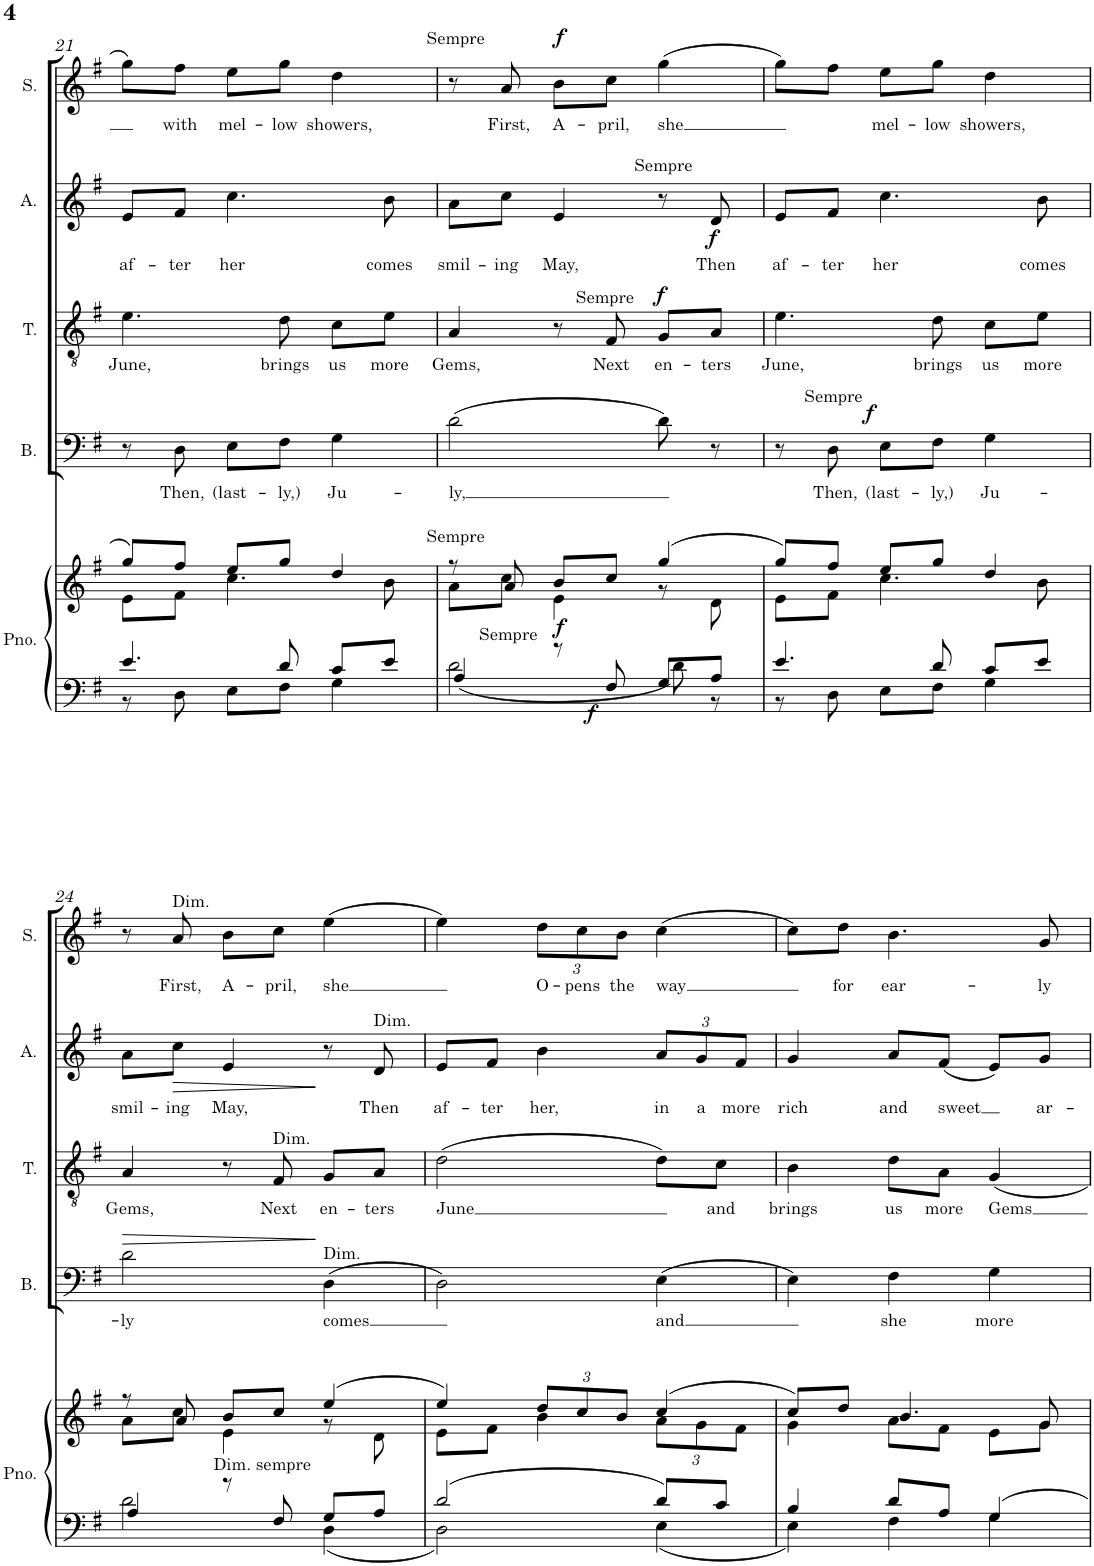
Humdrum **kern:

**kern	**kern	**dynam	**kern	**text	**dynam	**kern	**text	**dynam	**kern	**text	**dynam	**kern	**text	**dynam
*part5	*part5	*part5	*part4	*part4	*part4	*part3	*part3	*part3	*part2	*part2	*part2	*part1	*part1	*part1
*staff6	*staff5	*staff5/6	*staff4	*staff4	*staff4	*staff3	*staff3	*staff3	*staff2	*staff2	*staff2	*staff1	*staff1	*staff1
*I"Piano	*	*	*I"Basse	*	*	*I"Tenor	*	*	*I"Alto	*	*	*I"Soprano	*	*
*I'Pno.	*	*	*I'B.	*	*	*I'T.	*	*	*I'A.	*	*	*I'S.	*	*
!!LO:PB:g=z
*clefF4	*clefG2	*	*clefF4	*	*	*clefGv2	*	*	*clefG2	*	*	*clefG2	*	*
*k[f#]	*k[f#]	*	*k[f#]	*	*	*k[f#]	*	*	*k[f#]	*	*	*k[f#]	*	*
*M3/4	*M3/4	*	*M3/4	*	*	*M3/4	*	*	*M3/4	*	*	*M3/4	*	*
=21	=21	=21	=21	=21	=21	=21	=21	=21	=21	=21	=21	=21	=21	=21
*^	*^	*	*	*	*	*	*	*	*	*	*	*	*	*
!	!	!	!	!	!	!	!	!	!LO:LY:b	!	!	!LO:LY:b	!	!	!	!
4.e/	8r	8gg/L	8e\L	.	8r	.	.	4.e\	June,	.	8e/L	af-	.	8gg\L	.	.
!	!	!	!	!	!	!LO:LY:b	!	!	!	!	!	!LO:LY:b	!	!	!LO:LY:b	!
.	8D\	8ff#/J	8f#\J	.	8D\	Then,	.	.	.	.	8f#/J	-ter	.	8ff#\J	with	.
!	!	!	!	!	!	!LO:LY:b	!	!	!	!	!	!LO:LY:b	!	!	!LO:LY:b	!
.	8E\L	8ee/L	4.cc\	.	8E\L	(last-	.	.	.	.	4.cc\	her	.	8ee\L	mel-	.
!	!	!	!	!	!	!LO:LY:b	!	!	!LO:LY:b	!	!	!	!	!	!LO:LY:b	!
8d/	8F#\J	8gg/J	.	.	8F#\J	-ly,)	.	8d\	brings	.	.	.	.	8gg\J	-low	.
!	!	!	!	!	!	!LO:LY:b	!	!	!LO:LY:b	!	!	!	!	!	!LO:LY:b	!
8c/L	4G\	4dd/	.	.	4G\	Ju-	.	8c\L	us	.	.	.	.	4dd\	showers,	.
!	!	!	!	!	!	!	!	!	!LO:LY:b	!	!	!LO:LY:b	!	!	!	!
8e/J	.	.	8b\	.	.	.	.	8e\J	more	.	8b\	comes	.	.	.	.
=22	=22	=22	=22	=22	=22	=22	=22	=22	=22	=22	=22	=22	=22	=22	=22	=22
!	!	!	!	!	!	!	!	!	!	!	!	!	!	!LO:TX:a:t=Sempre	!	!
!	!	!LO:TX:a:t=Sempre	!	!	!	!	!	!	!	!	!	!	!	!	!	!
!	!	!	!	!	!	!LO:LY:b	!	!	!LO:LY:b	!	!	!LO:LY:b	!	!	!	!
4A/	2d\	8r	8a\L	.	(2d\	-ly,	.	4A/	Gems,	.	8a\L	smil-	.	8r	.	.
!	!	!	!	!	!	!	!	!	!	!	!	!LO:LY:b	!	!	!LO:LY:b	!
.	.	8a/	8cc\J	.	.	.	.	.	.	.	8cc\J	-ing	.	8a/	First,	.
!	!	!	!	!LO:DY:b	!	!	!	!	!	!	!	!LO:LY:b	!	!	!LO:LY:b	!LO:DY:a
8r	.	8b/L	4e\	f	.	.	.	8r	.	.	4e/	May,	.	8b\L	A-	f
!	!	!	!	!	!	!	!	!LO:TX:a:t=Sempre	!	!	!	!	!	!	!	!
!LO:TX:a:t=Sempre	!	!	!	!	!	!	!	!	!	!	!	!	!	!	!	!
!	!	!	!	!LO:DY:b=2	!	!	!	!	!LO:LY:b	!	!	!	!	!	!LO:LY:b	!
8F#/	.	8cc/J	.	f	.	.	.	8F#/	Next	.	.	.	.	8cc\J	-pril,	.
!	!	!	!	!	!	!	!	!	!LO:LY:b	!LO:DY:a	!	!	!	!	!LO:LY:b	!
8G/L	8d\	(4gg/	8r	.	8d\)	.	.	8G/L	en-	f	8r	.	.	(4gg\	she	.
!	!	!	!	!	!	!	!	!	!	!	!LO:TX:a:t=Sempre	!	!	!	!	!
!	!	!	!	!	!	!	!	!	!LO:LY:b	!	!	!LO:LY:b	!LO:DY:b	!	!	!
8A/J	8r	.	8d\	.	8r	.	.	8A/J	-ters	.	8d/	Then	f	.	.	.
=23	=23	=23	=23	=23	=23	=23	=23	=23	=23	=23	=23	=23	=23	=23	=23	=23
!	!	!	!	!	!	!	!	!	!LO:LY:b	!	!	!LO:LY:b	!	!	!	!
4.e/	8r	8gg/L)	8e\L	.	8r	.	.	4.e\	June,	.	8e/L	af-	.	8gg\L)	.	.
!	!	!	!	!	!LO:TX:a:t=Sempre	!	!	!	!	!	!	!	!	!	!	!
!	!	!	!	!	!	!LO:LY:b	!	!	!	!	!	!LO:LY:b	!	!	!	!
.	8D\	8ff#/J	8f#\J	.	8D\	Then,	.	.	.	.	8f#/J	-ter	.	8ff#\J	.	.
!	!	!	!	!	!	!LO:LY:b	!LO:DY:a	!	!	!	!	!LO:LY:b	!	!	!LO:LY:b	!
.	8E\L	8ee/L	4.cc\	.	8E\L	(last-	f	.	.	.	4.cc\	her	.	8ee\L	mel-	.
!	!	!	!	!	!	!LO:LY:b	!	!	!LO:LY:b	!	!	!	!	!	!LO:LY:b	!
8d/	8F#\J	8gg/J	.	.	8F#\J	-ly,)	.	8d\	brings	.	.	.	.	8gg\J	-low	.
!	!	!	!	!	!	!LO:LY:b	!	!	!LO:LY:b	!	!	!	!	!	!LO:LY:b	!
8c/L	4G\	4dd/	.	.	4G\	Ju-	.	8c\L	us	.	.	.	.	4dd\	showers,	.
!	!	!	!	!	!	!	!	!	!LO:LY:b	!	!	!LO:LY:b	!	!	!	!
8e/J	.	.	8b\	.	.	.	.	8e\J	more	.	8b\	comes	.	.	.	.
!!LO:LB:g=z
=24	=24	=24	=24	=24	=24	=24	=24	=24	=24	=24	=24	=24	=24	=24	=24	=24
!	!	!	!	!	!	!LO:LY:b	!LO:HP:b	!	!LO:LY:b	!	!	!LO:LY:b	!	!	!	!
4A/	2d\	8r	8a\L	.	2d\	-ly	>	4A/	Gems,	.	8a\L	smil-	.	8r	.	.
!	!	!	!	!	!	!	!	!	!	!	!	!	!	!LO:TX:a:t=Dim.	!	!
!	!	!	!	!	!	!	!	!	!	!	!	!LO:LY:b	!LO:HP:b	!	!LO:LY:b	!
.	.	8a/	8cc\J	.	.	.	.	.	.	.	8cc\J	-ing	>	8a/	First,	.
!	!	!	!	!	!	!	!	!	!	!	!	!LO:LY:b	!	!	!LO:LY:b	!
8r	.	8b/L	4e\	.	.	.	.	8r	.	.	4e/	May,	.	8b\L	A-	.
!	!	!	!	!	!	!	!	!LO:TX:a:t=Dim.	!	!	!	!	!	!	!	!
!LO:TX:a:t=Dim. sempre	!	!	!	!	!	!	!	!	!	!	!	!	!	!	!	!
!	!	!	!	!	!	!	!	!	!LO:LY:b	!	!	!	!	!	!LO:LY:b	!
8F#/	.	8cc/J	.	.	.	.	.	8F#/	Next	.	.	.	.	8cc\J	-pril,	.
!	!	!	!	!	!LO:TX:a:t=Dim.	!	!	!	!	!	!	!	!	!	!	!
!	!	!	!	!	!	!LO:LY:b	!	!	!LO:LY:b	!	!	!	!	!	!LO:LY:b	!
8G/L	4D\	(4ee/	8r	.	(4D\	comes	]	8G/L	en-	.	8r	.	]	(4ee\	she	.
!	!	!	!	!	!	!	!	!	!	!	!LO:TX:a:t=Dim.	!	!	!	!	!
!	!	!	!	!	!	!	!	!	!LO:LY:b	!	!	!LO:LY:b	!	!	!	!
8A/J	.	.	8d\	.	.	.	.	8A/J	-ters	.	8d/	Then	.	.	.	.
=25	=25	=25	=25	=25	=25	=25	=25	=25	=25	=25	=25	=25	=25	=25	=25	=25
!	!	!	!	!	!	!	!	!	!LO:LY:b	!	!	!LO:LY:b	!	!	!	!
2d/	2D\	4ee/)	8e\L	.	2D\)	.	.	(2d\	June	.	8e/L	af-	.	4ee\)	.	.
!	!	!	!	!	!	!	!	!	!	!	!	!LO:LY:b	!	!	!	!
.	.	.	8f#\J	.	.	.	.	.	.	.	8f#/J	-ter	.	.	.	.
*	*	*Xbrackettup	*	*	*	*	*	*	*	*	*	*	*	*	*	*
!	!	!	!	!	!	!	!	!	!	!	!	!LO:LY:b	!	!	!	!
*	*	*	*	*	*	*	*	*	*	*	*	*	*	*Xbrackettup	*	*
!	!	!	!	!	!	!	!	!	!	!	!	!	!	!	!LO:LY:b	!
.	.	12dd/L	4b\	.	.	.	.	.	.	.	4b\	her,	.	12dd\L	O-	.
!	!	!	!	!	!	!	!	!	!	!	!	!	!	!	!LO:LY:b	!
.	.	12cc/	.	.	.	.	.	.	.	.	.	.	.	12cc\	-pens	.
!	!	!	!	!	!	!	!	!	!	!	!	!	!	!	!LO:LY:b	!
.	.	12b/J	.	.	.	.	.	.	.	.	.	.	.	12b\J	the	.
!	!	!	!	!	!	!LO:LY:b	!	!	!	!	!	!	!	!	!	!
*	*	*	*	*	*	*	*	*	*	*	*Xbrackettup	*	*	*	*	*
!	!	!	!	!	!	!	!	!	!	!	!	!LO:LY:b	!	!	!LO:LY:b	!
8d/L	4E\	(4cc/	12a\L	.	(4E\	and	.	8d\L)	.	.	12a/L	in	.	(4cc\	way	.
!	!	!	!	!	!	!	!	!	!	!	!	!LO:LY:b	!	!	!	!
.	.	.	12g\	.	.	.	.	.	.	.	12g/	a	.	.	.	.
!	!	!	!	!	!	!	!	!	!LO:LY:b	!	!	!	!	!	!	!
8c/J	.	.	.	.	.	.	.	8c\J	and	.	.	.	.	.	.	.
!	!	!	!	!	!	!	!	!	!	!	!	!LO:LY:b	!	!	!	!
.	.	.	12f#\J	.	.	.	.	.	.	.	12f#/J	more	.	.	.	.
=26	=26	=26	=26	=26	=26	=26	=26	=26	=26	=26	=26	=26	=26	=26	=26	=26
!	!	!	!	!	!	!	!	!	!LO:LY:b	!	!	!LO:LY:b	!	!	!	!
4B/	4E\	8cc/L)	4g\	.	4E\)	.	.	4B\	brings	.	4g/	rich	.	8cc\L)	.	.
!	!	!	!	!	!	!	!	!	!	!	!	!	!	!	!LO:LY:b	!
.	.	8dd/J	.	.	.	.	.	.	.	.	.	.	.	8dd\J	for	.
!	!	!	!	!	!	!LO:LY:b	!	!	!LO:LY:b	!	!	!LO:LY:b	!	!	!LO:LY:b	!
8d/L	4F#\	4.b/	8a\L	.	4F#\	she	.	8d\L	us	.	8a/L	and	.	4.b\	ear-	.
!	!	!	!	!	!	!	!	!	!LO:LY:b	!	!	!LO:LY:b	!	!	!	!
8A/J	.	.	8f#\J	.	.	.	.	8A\J	more	.	(8f#/J	sweet	.	.	.	.
!	!	!	!	!	!	!LO:LY:b	!	!	!LO:LY:b	!	!	!	!	!	!	!
4G/	4G\	.	8e\L	.	4G\	more	.	4G/	Gems	.	8e/L)	.	.	.	.	.
!	!	!	!	!	!	!	!	!	!	!	!	!LO:LY:b	!	!	!LO:LY:b	!
.	.	8g/	8g\J	.	.	.	.	.	.	.	8g/J	ar-	.	8g/	-ly	.
*v	*v	*	*	*	*	*	*	*	*	*	*	*	*	*	*	*
*	*v	*v	*	*	*	*	*	*	*	*	*	*	*	*	*
=	=	=	=	=	=	=	=	=	=	=	=	=	=	=
*-	*-	*-	*-	*-	*-	*-	*-	*-	*-	*-	*-	*-	*-	*-
